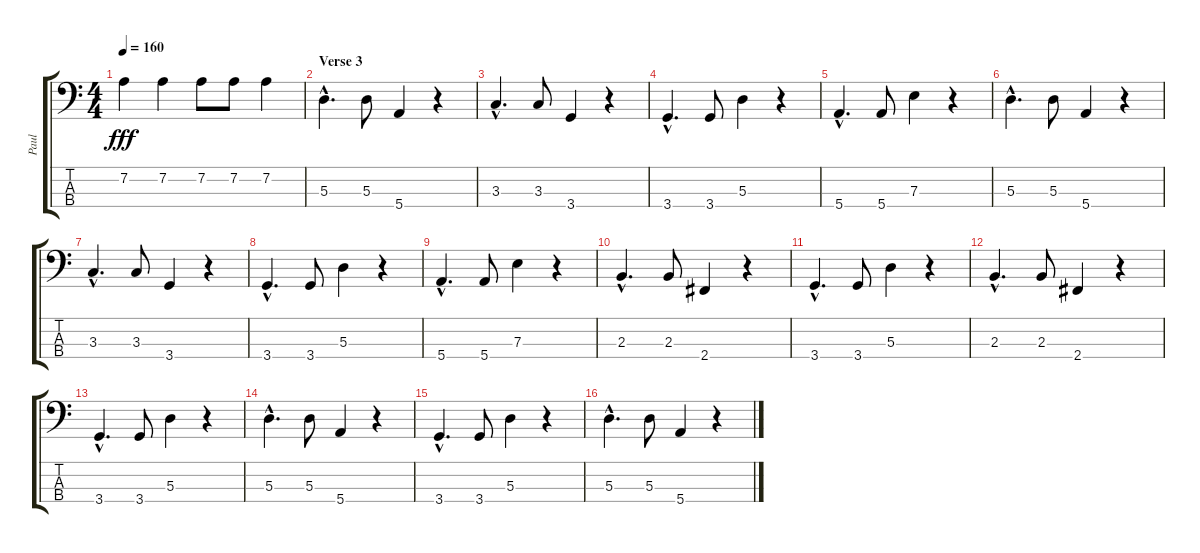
\track ("Paul" "Paul") {instrument slapbass2}
\staff {score tabs}
\tuning (G2 D2 A1 E1) {hide}
\ts (4 4)
\tempo 160
\clef f4
\ks c
7.2.4{dy fff} 7.2.4 7.2.8 7.2.8 7.2.4 |
\section ("" "Verse 3")
5.3{hac}.4{d} 5.3.8 5.4.4 r.4 |
3.3{hac}.4{d} 3.3.8 3.4.4 r.4 |
3.4{hac}.4{d} 3.4.8 5.3.4 r.4 |
5.4{hac}.4{d} 5.4.8 7.3.4 r.4 |
5.3{hac}.4{d} 5.3.8 5.4.4 r.4 |
3.3{hac}.4{d} 3.3.8 3.4.4 r.4 |
3.4{hac}.4{d} 3.4.8 5.3.4 r.4 |
5.4{hac}.4{d} 5.4.8 7.3.4 r.4 |
2.3{hac}.4{d} 2.3.8 2.4.4 r.4 |
3.4{hac}.4{d} 3.4.8 5.3.4 r.4 |
2.3{hac}.4{d} 2.3.8 2.4.4 r.4 |
3.4{hac}.4{d} 3.4.8 5.3.4 r.4 |
5.3{hac}.4{d} 5.3.8 5.4.4 r.4 |
3.4{hac}.4{d} 3.4.8 5.3.4 r.4 |
5.3{hac}.4{d} 5.3.8 5.4.4 r.4
